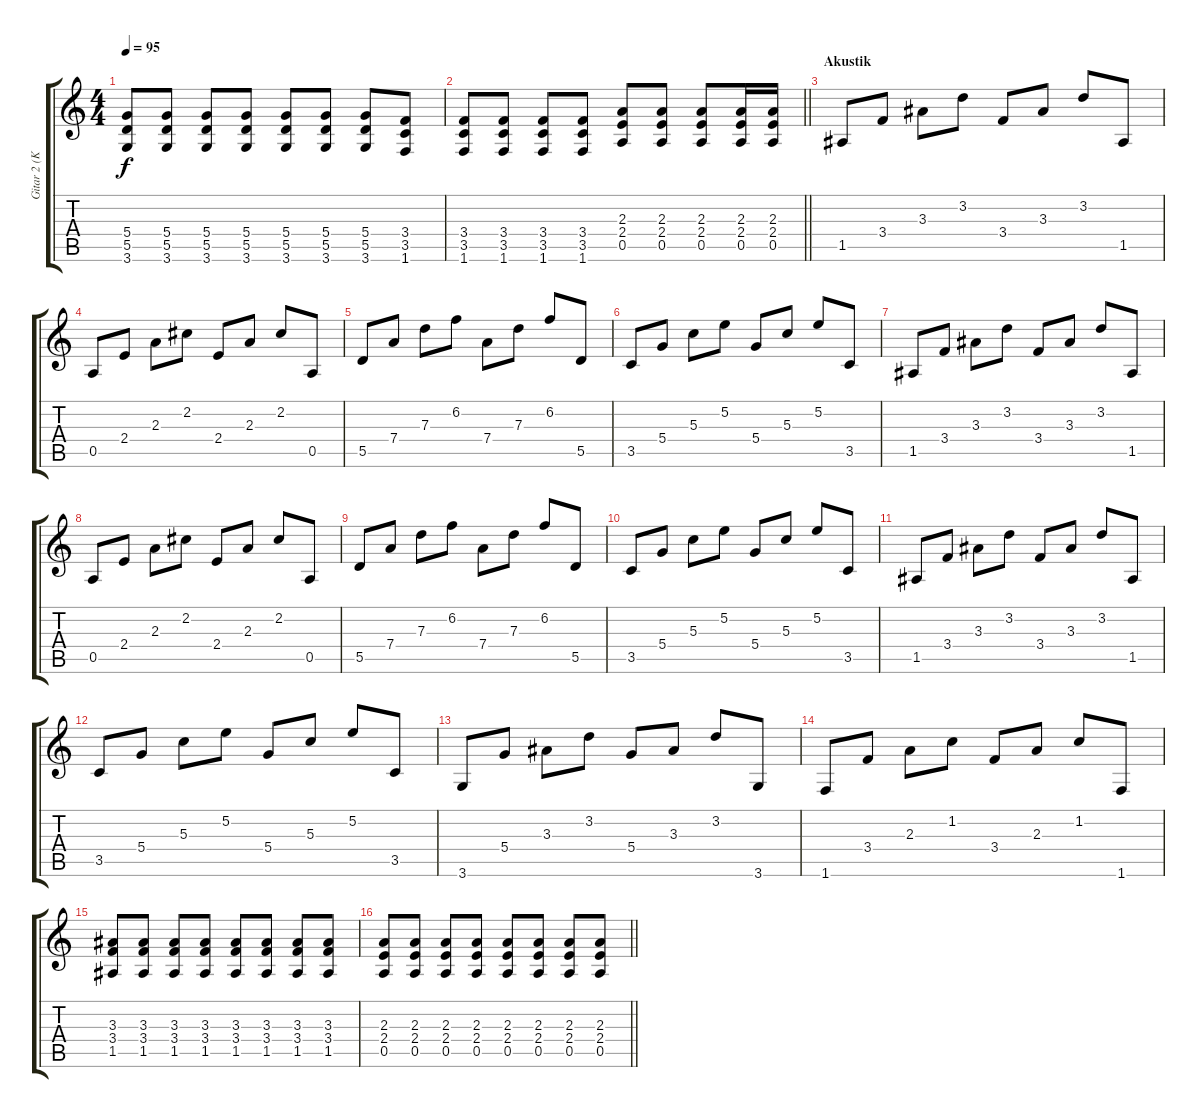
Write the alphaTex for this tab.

\track ("Gitar 2 (Kerem Özyeğen)" "Gitar 2 (K") {instrument overdrivenguitar}
\staff {score tabs}
\tuning (E4 B3 G3 D3 A2 E2) {hide}
\ts (4 4)
\tempo 95
\clef g2
\ks c
(5.4 5.5 3.6).8{dy f} (5.4 5.5 3.6).8 (5.4 5.5 3.6).8 (5.4 5.5 3.6).8 (5.4 5.5 3.6).8 (5.4 5.5 3.6).8 (5.4 5.5 3.6).8 (3.4 3.5 1.6).8 |
\barLineRight lightlight
(3.4 3.5 1.6).8 (3.4 3.5 1.6).8 (3.4 3.5 1.6).8 (3.4 3.5 1.6).8 (2.3 2.4 0.5).8 (2.3 2.4 0.5).8 (2.3 2.4 0.5).8 (2.3 2.4 0.5).16 (2.3 2.4 0.5).16 |
\section ("" "Akustik")
1.5.8{volume 10 instrument electricguitarclean} 3.4.8 3.3.8 3.2.8 3.4.8 3.3.8 3.2.8 1.5.8 |
0.5.8 2.4.8 2.3.8 2.2.8 2.4.8 2.3.8 2.2.8 0.5.8 |
5.5.8 7.4.8 7.3.8 6.2.8 7.4.8 7.3.8 6.2.8 5.5.8 |
3.5.8 5.4.8 5.3.8 5.2.8 5.4.8 5.3.8 5.2.8 3.5.8 |
1.5.8 3.4.8 3.3.8 3.2.8 3.4.8 3.3.8 3.2.8 1.5.8 |
0.5.8 2.4.8 2.3.8 2.2.8 2.4.8 2.3.8 2.2.8 0.5.8 |
5.5.8 7.4.8 7.3.8 6.2.8 7.4.8 7.3.8 6.2.8 5.5.8 |
3.5.8 5.4.8 5.3.8 5.2.8 5.4.8 5.3.8 5.2.8 3.5.8 |
1.5.8 3.4.8 3.3.8 3.2.8 3.4.8 3.3.8 3.2.8 1.5.8 |
3.5.8 5.4.8 5.3.8 5.2.8 5.4.8 5.3.8 5.2.8 3.5.8 |
3.6.8 5.4.8 3.3.8 3.2.8 5.4.8 3.3.8 3.2.8 3.6.8 |
1.6.8 3.4.8 2.3.8 1.2.8 3.4.8 2.3.8 1.2.8 1.6.8{volume 0} |
(3.3 3.4 1.5).8{volume 9 instrument overdrivenguitar} (3.3 3.4 1.5).8 (3.3 3.4 1.5).8 (3.3 3.4 1.5).8 (3.3 3.4 1.5).8 (3.3 3.4 1.5).8 (3.3 3.4 1.5).8 (3.3 3.4 1.5).8 |
\barLineRight lightlight
(2.3 2.4 0.5).8 (2.3 2.4 0.5).8 (2.3 2.4 0.5).8 (2.3 2.4 0.5).8 (2.3 2.4 0.5).8 (2.3 2.4 0.5).8 (2.3 2.4 0.5).8 (2.3 2.4 0.5).8
